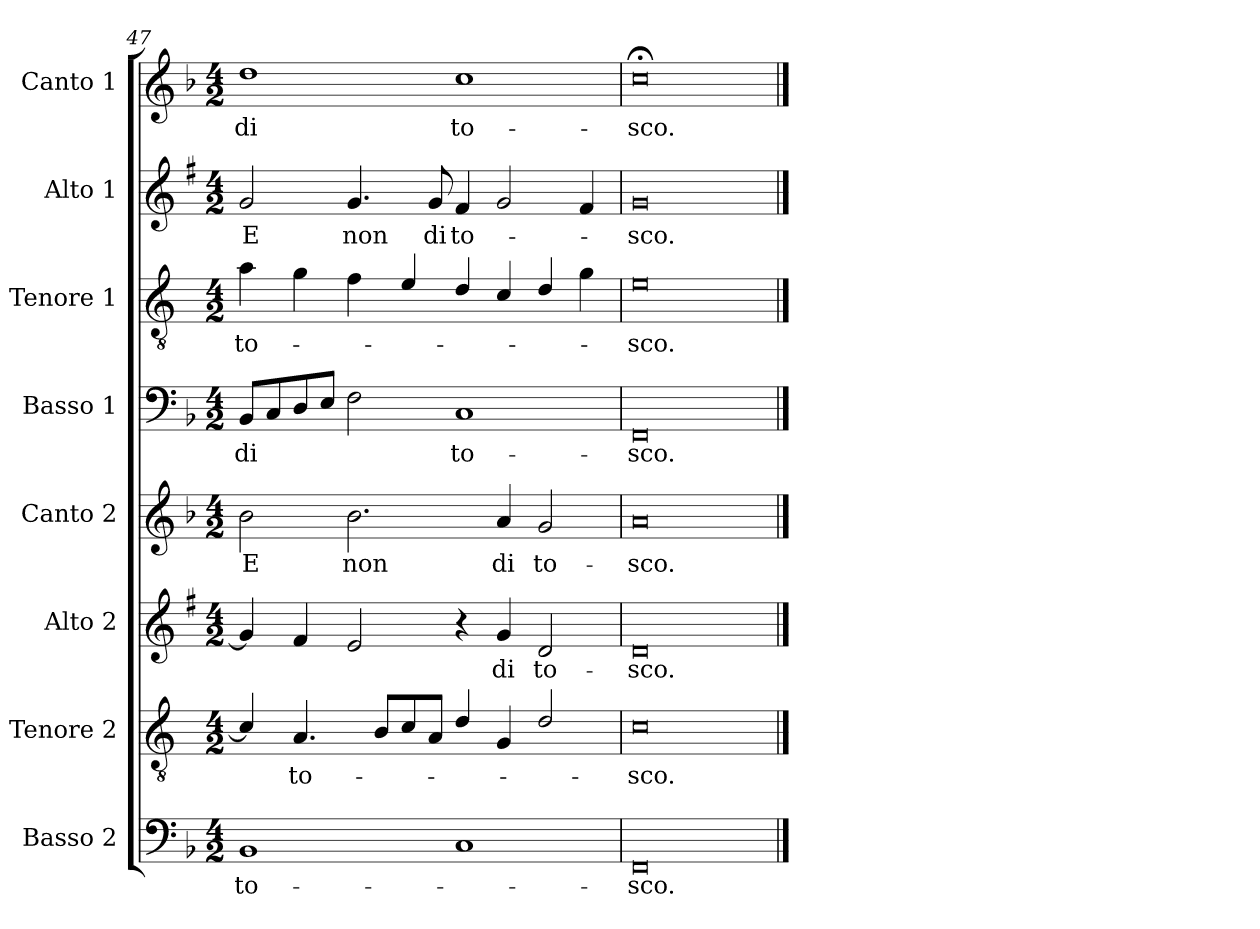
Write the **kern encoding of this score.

**kern	**text	**kern	**text	**kern	**text	**kern	**text	**kern	**text	**kern	**text	**kern	**text	**kern	**text
*part8	*part8	*part7	*part7	*part6	*part6	*part5	*part5	*part4	*part4	*part3	*part3	*part2	*part2	*part1	*part1
*staff8	*staff8	*staff7	*staff7	*staff6	*staff6	*staff5	*staff5	*staff4	*staff4	*staff3	*staff3	*staff2	*staff2	*staff1	*staff1
*I"Basso 2	*	*I"Tenore 2	*	*I"Alto 2	*	*I"Canto 2	*	*I"Basso 1	*	*I"Tenore 1	*	*I"Alto 1	*	*I"Canto 1	*
*I'B2	*	*I'T2	*	*I'A2	*	*I'C2	*	*I'B1	*	*I'T1	*	*I'A1	*	*I'C1	*
*clefF4	*	*clefGv2	*	*clefG2	*	*clefG2	*	*clefF4	*	*clefGv2	*	*clefG2	*	*clefG2	*
*	*	*ITrd4c7	*	*ITrd1c2	*	*	*	*	*	*ITrd4c7	*	*ITrd1c2	*	*	*
*k[b-]	*	*k[b-]	*	*k[b-]	*	*k[b-]	*	*k[b-]	*	*k[b-]	*	*k[b-]	*	*k[b-]	*
*F:	*	*F:	*	*F:	*	*F:	*	*F:	*	*F:	*	*F:	*	*F:	*
*M4/2	*	*M4/2	*	*M4/2	*	*M4/2	*	*M4/2	*	*M4/2	*	*M4/2	*	*M4/2	*
=47	=47	=47	=47	=47	=47	=47	=47	=47	=47	=47	=47	=47	=47	=47	=47
!	!LO:LY:b	!	!	!	!	!	!LO:LY:b	!	!LO:LY:b	!	!LO:LY:b	!	!LO:LY:b	!	!LO:LY:b
1BB-	to-	4F/]	.	4f/]	.	2b-\	E	8BB-/L	di	4d\	to-	2f/	E	1dd	di
.	.	.	.	.	.	.	.	8C/	.	.	.	.	.	.	.
!	!	!	!LO:LY:b	!	!	!	!	!	!	!	!	!	!	!	!
.	.	4.D/	to-	4e/	.	.	.	8D/	.	4c\	.	.	.	.	.
.	.	.	.	.	.	.	.	8E/J	.	.	.	.	.	.	.
!	!	!	!	!	!	!	!LO:LY:b	!	!	!	!	!	!LO:LY:b	!	!
.	.	.	.	2d/	.	2.b-\	non	2F\	.	4B-\	.	4.f/	non	.	.
.	.	8E/L	.	.	.	.	.	.	.	.	.	.	.	.	.
.	.	8F/	.	.	.	.	.	.	.	4A/	.	.	.	.	.
!	!	!	!	!	!	!	!	!	!	!	!	!	!LO:LY:b	!	!
.	.	8D/J	.	.	.	.	.	.	.	.	.	8f/	di	.	.
!	!	!	!	!	!	!	!	!	!LO:LY:b	!	!	!	!LO:LY:b	!	!LO:LY:b
1C	.	4G/	.	4r	.	.	.	1C	to-	4G/	.	4e/	to-	1cc	to-
!	!	!	!	!	!LO:LY:b	!	!LO:LY:b	!	!	!	!	!	!	!	!
.	.	4C/	.	4f/	di	4a/	di	.	.	4F/	.	2f/	.	.	.
!	!	!	!	!	!LO:LY:b	!	!LO:LY:b	!	!	!	!	!	!	!	!
.	.	2G/	.	2c/	to-	2g/	to-	.	.	4G/	.	.	.	.	.
.	.	.	.	.	.	.	.	.	.	4c\	.	4e/	.	.	.
=48	=48	=48	=48	=48	=48	=48	=48	=48	=48	=48	=48	=48	=48	=48	=48
!	!LO:LY:b	!	!LO:LY:b	!	!LO:LY:b	!	!LO:LY:b	!	!LO:LY:b	!	!LO:LY:b	!	!LO:LY:b	!	!LO:LY:b
0FF	-sco.	0F	-sco.	0c	-sco.	0a	-sco.	0FF	-sco.	0A	-sco.	0f	-sco.	0cc;<	-sco.
==	==	==	==	==	==	==	==	==	==	==	==	==	==	==	==
*-	*-	*-	*-	*-	*-	*-	*-	*-	*-	*-	*-	*-	*-	*-	*-
